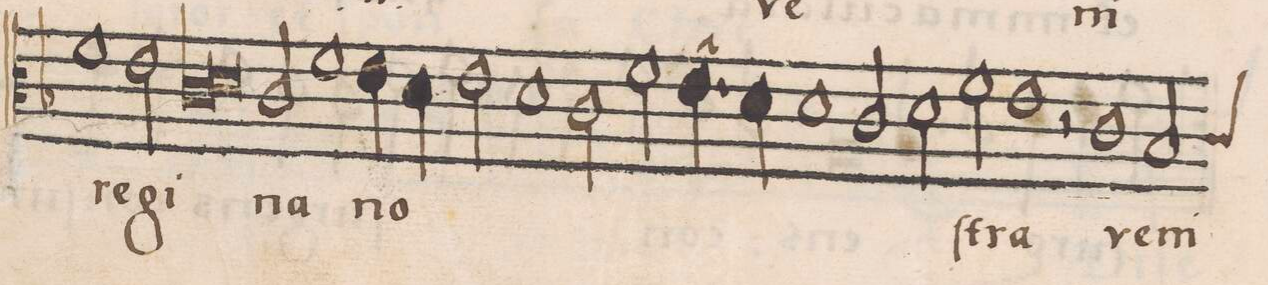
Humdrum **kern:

**kern	**text
*I"CANTVS	*
*clefC3	*
*k[b-]	*
*met(C)	*
*M2/1	*
1f\	re-
=14-	=14-
2e\	-gi-
*lig	*
1c	.
=15-	=15-
1d	.
*Xlig	*
2c/	-na
1f\	.
=16-	=16-
4e\	no-
4d\	.
2e\	.
1d\	.
=17-	=17-
2c\	.
2f\	.
2.e\	.
=18-	=18-
4d\	.
1d	.
2c/	.
=19-	=19-
2d\	.
2f\	-ſtra
1e	.
=20-	=20-
2r	.
1c	ve-
*custos:c	*
2B-/	-ni
=21-	=21-
*-	*-
